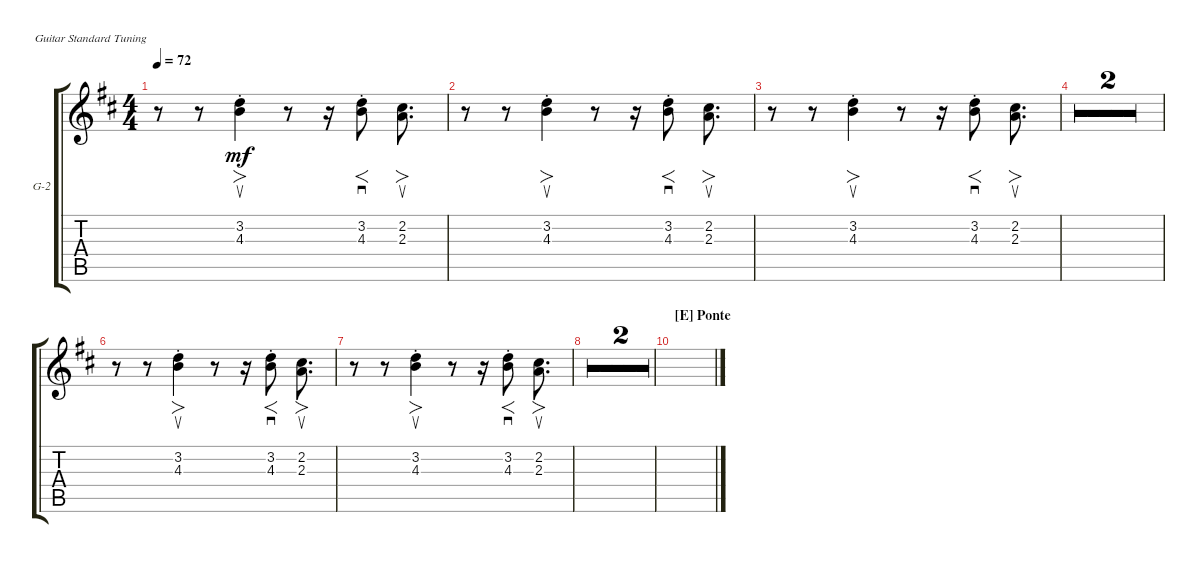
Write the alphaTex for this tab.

\defaultSystemsLayout 4
\bracketExtendMode groupsimilarinstruments
\firstSystemTrackNameOrientation horizontal
\otherSystemsTrackNameOrientation horizontal
\track ("Guitar 2" "G-2") {multiBarRest instrument electricguitarclean}
\staff {score tabs}
\tuning (E4 B3 G3 D3 A2 E2)
\ts (4 4)
\tempo 72
\clef g2
\ks d
r.8{dy mf} r.8 (3.2{st} 4.3{st}).4{fo su} r.8 r.16 (3.2 4.3{st}).8{f sd} (2.3 2.2).8{fo d su} |
r.8 r.8 (3.2{st} 4.3{st}).4{fo su} r.8 r.16 (3.2 4.3{st}).8{f sd} (2.3 2.2).8{fo d su} |
r.8 r.8 (3.2{st} 4.3{st}).4{fo su} r.8 r.16 (3.2 4.3{st}).8{f sd} (2.3 2.2).8{fo d su} |
|
|
r.8 r.8 (3.2{st} 4.3{st}).4{fo su} r.8 r.16 (3.2 4.3{st}).8{f sd} (2.3 2.2).8{fo d su} |
r.8 r.8 (3.2{st} 4.3{st}).4{fo su} r.8 r.16 (3.2 4.3{st}).8{f sd} (2.3 2.2).8{fo d su} |
|
|
\section ("E" "Ponte")
